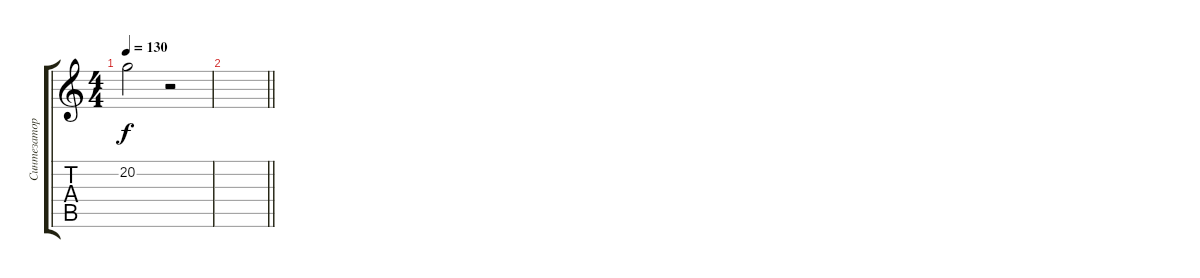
\track ("Синтезатор" "Синтезатор") {instrument panflute}
\staff {score tabs}
\tuning (E4 B3 G3 D3 A2 E2) {hide}
\ts (4 4)
\tempo 130
\clef g2
\ks c
20.2{t}.2{dy f} r.2 |
\barLineRight lightlight
